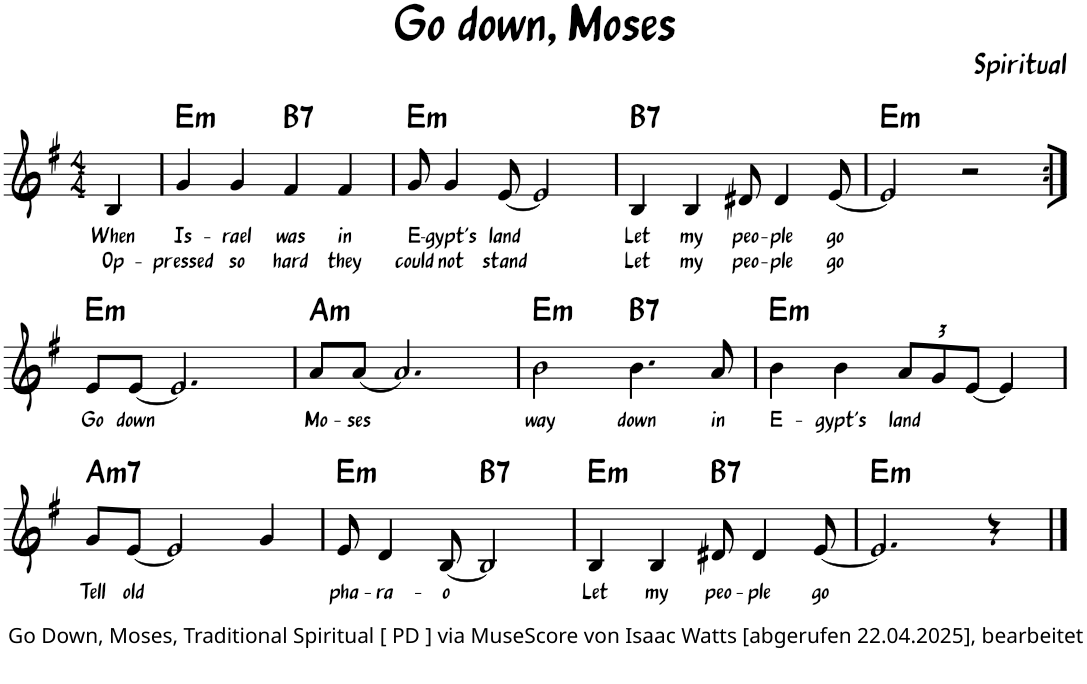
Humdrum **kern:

**kern	**text	**text	**harte
*part1	*part1	*part1	*part1
*staff1	*staff1	*staff1	*
*I"Piano	*	*	*
*I'Pno.	*	*	*
*clefG2	*	*	*
*k[f#]	*	*	*
*M4/4	*	*	*
=1	=1	=1	=1
!	!LO:LY:b	!LO:LY:b	!
4B/	When	Op-	.
=2	=2	=2	=2
!	!LO:LY:b	!LO:LY:b	!LO:H:kt=m
4g/	Is-	-pressed	E:min
!	!LO:LY:b	!LO:LY:b	!
4g/	-rael	so	.
!	!LO:LY:b	!LO:LY:b	!LO:H:kt=7
4f#/	was	hard	B:7
!	!LO:LY:b	!LO:LY:b	!
4f#/	in	they	.
=3	=3	=3	=3
!	!LO:LY:b	!LO:LY:b	!LO:H:kt=m
8g/	E-	could	E:min
!	!LO:LY:b	!LO:LY:b	!
4g/	-gypt's	not	.
!	!LO:LY:b	!LO:LY:b	!
[8e/	land	stand	.
2e/]	.	.	.
=4	=4	=4	=4
!	!LO:LY:b	!LO:LY:b	!LO:H:kt=7
4B/	Let	Let	B:7
!	!LO:LY:b	!LO:LY:b	!
4B/	my	my	.
!	!LO:LY:b	!LO:LY:b	!
8d#X/	peo-	peo-	.
!	!LO:LY:b	!LO:LY:b	!
4d#/	-ple	-ple	.
!	!LO:LY:b	!LO:LY:b	!
[8e/	go	go	.
=5	=5	=5	=5
!	!	!	!LO:H:kt=m
2e/]	.	.	E:min
2r	.	.	.
!!LO:LB:g=z
=6:|!	=6:|!	=6:|!	=6:|!
!	!LO:LY:b	!	!LO:H:kt=m
8e/L	Go	.	E:min
!	!LO:LY:b	!	!
[8e/J	down	.	.
2.e/]	.	.	.
=7	=7	=7	=7
!	!LO:LY:b	!	!LO:H:kt=m
8a/L	Mo-	.	A:min
!	!LO:LY:b	!	!
[8a/J	-ses	.	.
2.a/]	.	.	.
=8	=8	=8	=8
!	!LO:LY:b	!	!LO:H:kt=m
2b\	way	.	E:min
!	!LO:LY:b	!	!LO:H:kt=7
4.b\	down	.	B:7
!	!LO:LY:b	!	!
8a/	in	.	.
=9	=9	=9	=9
!	!LO:LY:b	!	!LO:H:kt=m
4b\	E-	.	E:min
!	!LO:LY:b	!	!
4b\	-gypt's	.	.
*Xbrackettup	*	*	*
!	!LO:LY:b	!	!
12a/L	land	.	.
12g/	.	.	.
[12e/J	.	.	.
4e/]	.	.	.
!!LO:LB:g=z
=10	=10	=10	=10
!LO:TX:b:t=Go Down, Moses, Traditional Spiritual [ PD ] via MuseScore von Isaac Watts [abgerufen 22.04.2025], bearbeitet	!	!	!
!	!LO:LY:b	!	!LO:H:kt=m7
8g/L	Tell	.	A:min7
!	!LO:LY:b	!	!
[8e/J	old	.	.
2e/]	.	.	.
4g/	.	.	.
=11	=11	=11	=11
!	!LO:LY:b	!	!LO:H:kt=m
8e/	pha-	.	E:min
!	!LO:LY:b	!	!
4d/	-ra-	.	.
!	!LO:LY:b	!	!
[8B/	-o	.	.
!	!	!	!LO:H:kt=7
2B/]	.	.	B:7
=12	=12	=12	=12
!	!LO:LY:b	!	!LO:H:kt=m
4B/	Let	.	E:min
!	!LO:LY:b	!	!
4B/	my	.	.
!	!LO:LY:b	!	!LO:H:kt=7
8d#X/	peo-	.	B:7
!	!LO:LY:b	!	!
4d#/	-ple	.	.
!	!LO:LY:b	!	!
[8e/	go	.	.
=13	=13	=13	=13
!	!	!	!LO:H:kt=m
2.e/]	.	.	E:min
4r	.	.	.
==	==	==	==
*-	*-	*-	*-
